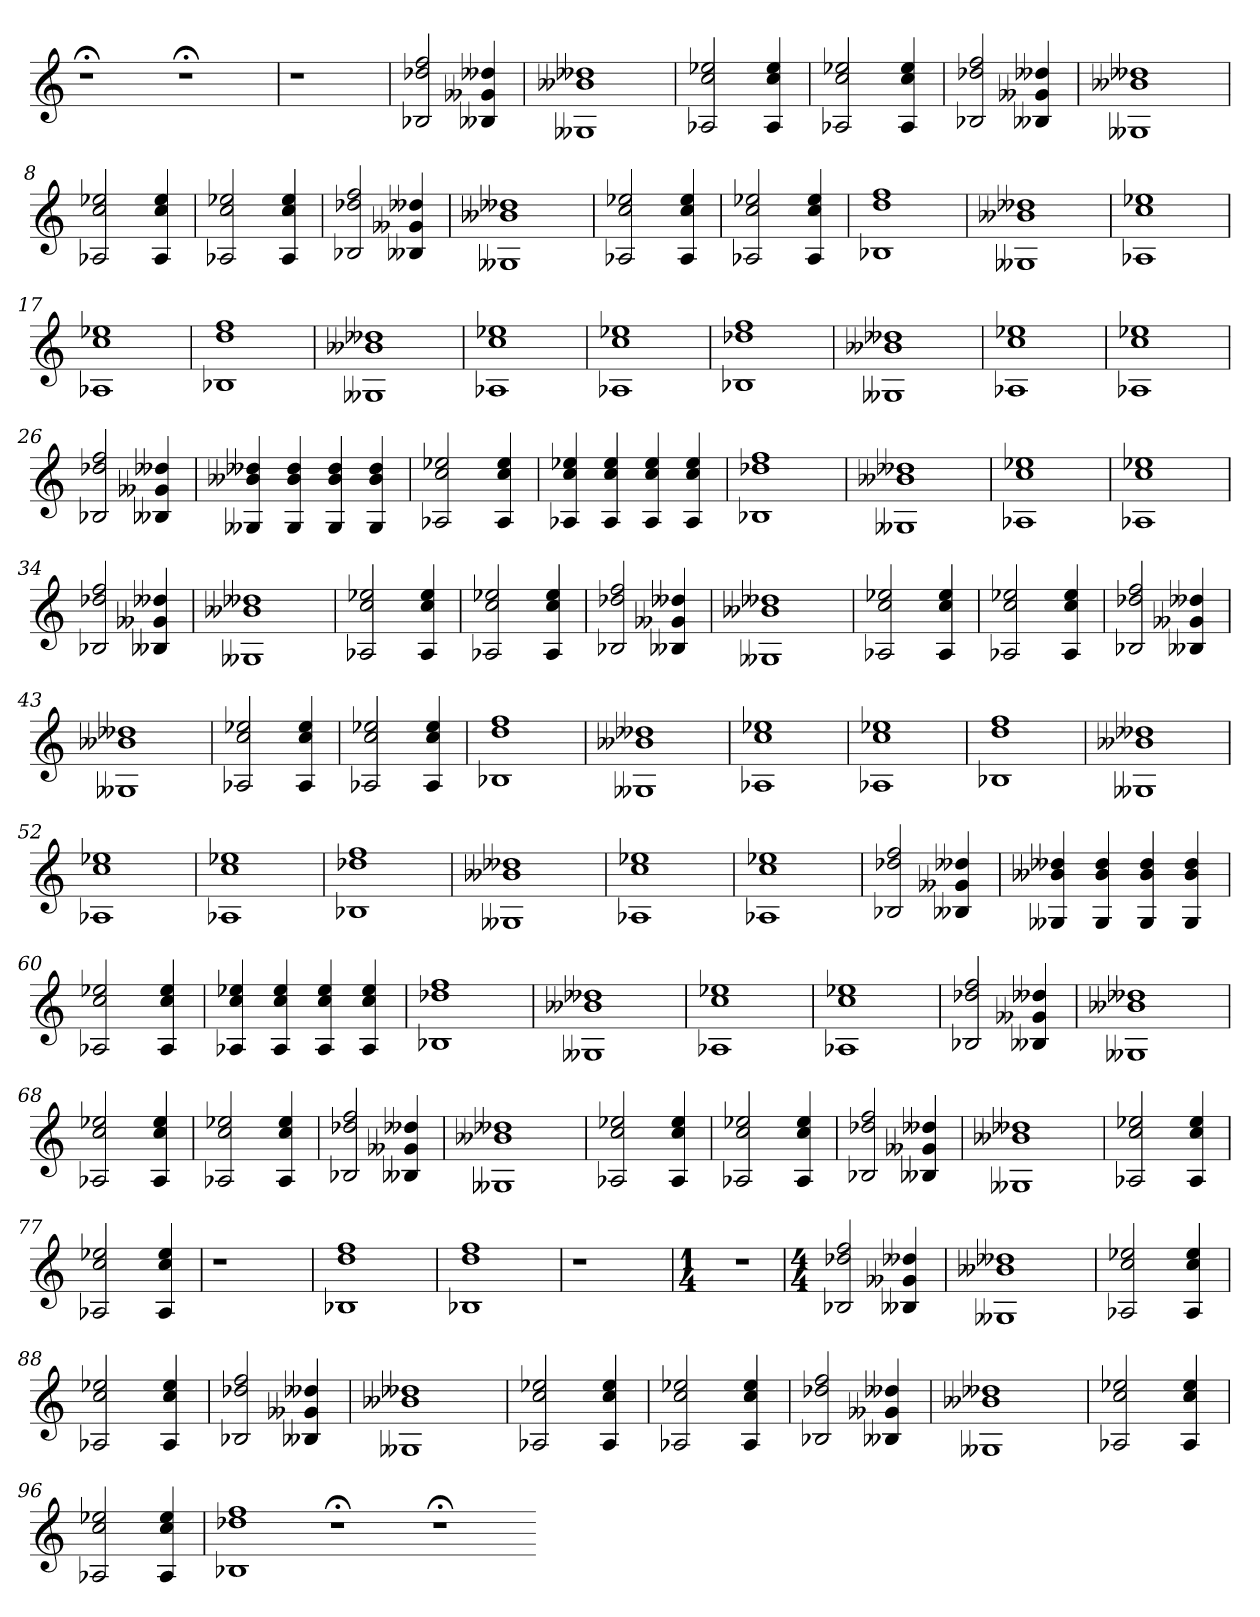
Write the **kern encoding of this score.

**kern
*part1
*staff1
=
1r;<
1r;<
=1
1r
=2
2B-X 2dd-X 2ff
4B--X 4g--X 4dd--X
=3
1G--X 1b--X 1dd--X
=4
2A-X 2cc 2ee-X
4A- 4cc 4ee-
=5
2A-X 2cc 2ee-X
4A- 4cc 4ee-
=6
2B-X 2dd-X 2ff
4B--X 4g--X 4dd--X
=7
1G--X 1b--X 1dd--X
=8
2A-X 2cc 2ee-X
4A- 4cc 4ee-
=9
2A-X 2cc 2ee-X
4A- 4cc 4ee-
=10
2B-X 2dd-X 2ff
4B--X 4g--X 4dd--X
=11
1G--X 1b--X 1dd--X
=12
2A-X 2cc 2ee-X
4A- 4cc 4ee-
=13
2A-X 2cc 2ee-X
4A- 4cc 4ee-
=14
1B-X 1dd 1ff
=15
1G--X 1b--X 1dd--X
=16
1A-X 1cc 1ee-X
=17
1A-X 1cc 1ee-X
=18
1B-X 1dd 1ff
=19
1G--X 1b--X 1dd--X
=20
1A-X 1cc 1ee-X
=21
1A-X 1cc 1ee-X
=22
1B-X 1dd-X 1ff
=23
1G--X 1b--X 1dd--X
=24
1A-X 1cc 1ee-X
=25
1A-X 1cc 1ee-X
=26
2B-X 2dd-X 2ff
4B--X 4g--X 4dd--X
=27
4G--X 4b--X 4dd--X
4G-- 4b-- 4dd--
4G-- 4b-- 4dd--
4G-- 4b-- 4dd--
=28
2A-X 2cc 2ee-X
4A- 4cc 4ee-
=29
4A-X 4cc 4ee-X
4A- 4cc 4ee-
4A- 4cc 4ee-
4A- 4cc 4ee-
=30
1B-X 1dd-X 1ff
=31
1G--X 1b--X 1dd--X
=32
1A-X 1cc 1ee-X
=33
1A-X 1cc 1ee-X
=34
2B-X 2dd-X 2ff
4B--X 4g--X 4dd--X
=35
1G--X 1b--X 1dd--X
=36
2A-X 2cc 2ee-X
4A- 4cc 4ee-
=37
2A-X 2cc 2ee-X
4A- 4cc 4ee-
=38
2B-X 2dd-X 2ff
4B--X 4g--X 4dd--X
=39
1G--X 1b--X 1dd--X
=40
2A-X 2cc 2ee-X
4A- 4cc 4ee-
=41
2A-X 2cc 2ee-X
4A- 4cc 4ee-
=42
2B-X 2dd-X 2ff
4B--X 4g--X 4dd--X
=43
1G--X 1b--X 1dd--X
=44
2A-X 2cc 2ee-X
4A- 4cc 4ee-
=45
2A-X 2cc 2ee-X
4A- 4cc 4ee-
=46
1B-X 1dd 1ff
=47
1G--X 1b--X 1dd--X
=48
1A-X 1cc 1ee-X
=49
1A-X 1cc 1ee-X
=50
1B-X 1dd 1ff
=51
1G--X 1b--X 1dd--X
=52
1A-X 1cc 1ee-X
=53
1A-X 1cc 1ee-X
=54
1B-X 1dd-X 1ff
=55
1G--X 1b--X 1dd--X
=56
1A-X 1cc 1ee-X
=57
1A-X 1cc 1ee-X
=58
2B-X 2dd-X 2ff
4B--X 4g--X 4dd--X
=59
4G--X 4b--X 4dd--X
4G-- 4b-- 4dd--
4G-- 4b-- 4dd--
4G-- 4b-- 4dd--
=60
2A-X 2cc 2ee-X
4A- 4cc 4ee-
=61
4A-X 4cc 4ee-X
4A- 4cc 4ee-
4A- 4cc 4ee-
4A- 4cc 4ee-
=62
1B-X 1dd-X 1ff
=63
1G--X 1b--X 1dd--X
=64
1A-X 1cc 1ee-X
=65
1A-X 1cc 1ee-X
=66
2B-X 2dd-X 2ff
4B--X 4g--X 4dd--X
=67
1G--X 1b--X 1dd--X
=68
2A-X 2cc 2ee-X
4A- 4cc 4ee-
=69
2A-X 2cc 2ee-X
4A- 4cc 4ee-
=70
2B-X 2dd-X 2ff
4B--X 4g--X 4dd--X
=71
1G--X 1b--X 1dd--X
=72
2A-X 2cc 2ee-X
4A- 4cc 4ee-
=73
2A-X 2cc 2ee-X
4A- 4cc 4ee-
=74
2B-X 2dd-X 2ff
4B--X 4g--X 4dd--X
=75
1G--X 1b--X 1dd--X
=76
2A-X 2cc 2ee-X
4A- 4cc 4ee-
=77
2A-X 2cc 2ee-X
4A- 4cc 4ee-
=78
1r
=79
1B-X 1dd 1ff
=80
1B-X 1dd 1ff
=81
1r
=82
1r
=83
1r
=84
*M1/4
4r
=85
*M4/4
2B-X 2dd-X 2ff
4B--X 4g--X 4dd--X
=86
1G--X 1b--X 1dd--X
=87
2A-X 2cc 2ee-X
4A- 4cc 4ee-
=88
2A-X 2cc 2ee-X
4A- 4cc 4ee-
=89
2B-X 2dd-X 2ff
4B--X 4g--X 4dd--X
=90
1G--X 1b--X 1dd--X
=91
2A-X 2cc 2ee-X
4A- 4cc 4ee-
=92
2A-X 2cc 2ee-X
4A- 4cc 4ee-
=93
2B-X 2dd-X 2ff
4B--X 4g--X 4dd--X
=94
1G--X 1b--X 1dd--X
=95
2A-X 2cc 2ee-X
4A- 4cc 4ee-
=96
2A-X 2cc 2ee-X
4A- 4cc 4ee-
=97
1B-X 1dd-X 1ff
1r;<
1r;<
=-
*-
